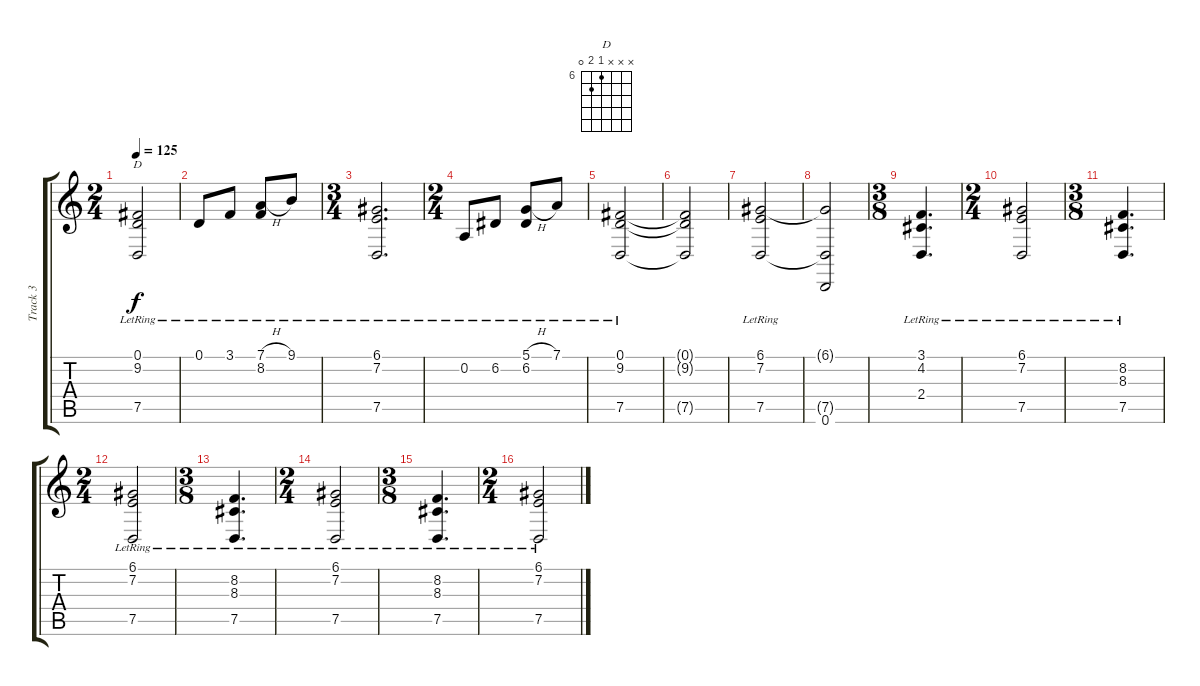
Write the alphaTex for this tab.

\track ("Track 3" "Track 3") {instrument acousticgrandpiano}
\staff {score tabs}
\tuning (D4 A3 F3 C3 G2 D2) {hide}
\chord ("D" x x x 6 7 0) {firstfret 6}
\ts (2 4)
\tempo 125
\clef g2
\ks c
(0.1{lr} 9.2{lr} 7.5{lr}).2{ch "D" dy f} |
0.1{lr}.8 3.1{lr}.8 (7.1{h lr} 8.2{lr}).8 9.1{lr}.8 |
\ts (3 4)
(6.1{lr} 7.2{lr} 7.5{lr}).2{d} |
\ts (2 4)
0.2{lr}.8 6.2{lr}.8 (5.1{h lr} 6.2{lr}).8 7.1{lr}.8 |
(0.1{lr} 9.2{lr} 7.5{lr}).2 |
(0.1{t} 9.2{t} 7.5{t}).2 |
(6.1{lr} 7.2{lr} 7.5{lr}).2 |
(6.1{t} 7.5{t} 0.6).2 |
\ts (3 8)
(3.1{lr} 4.2{lr} 2.4{lr}).4{d} |
\ts (2 4)
(6.1{lr} 7.2{lr} 7.5{lr}).2 |
\ts (3 8)
(8.2{lr} 8.3{lr} 7.5{lr}).4{d volume 0} |
\ts (2 4)
(6.1{lr} 7.2{lr} 7.5{lr}).2 |
\ts (3 8)
(8.2{lr} 8.3{lr} 7.5{lr}).4{d} |
\ts (2 4)
(6.1{lr} 7.2{lr} 7.5{lr}).2 |
\ts (3 8)
(8.2{lr} 8.3{lr} 7.5{lr}).4{d} |
\ts (2 4)
(6.1{lr} 7.2{lr} 7.5{lr}).2
